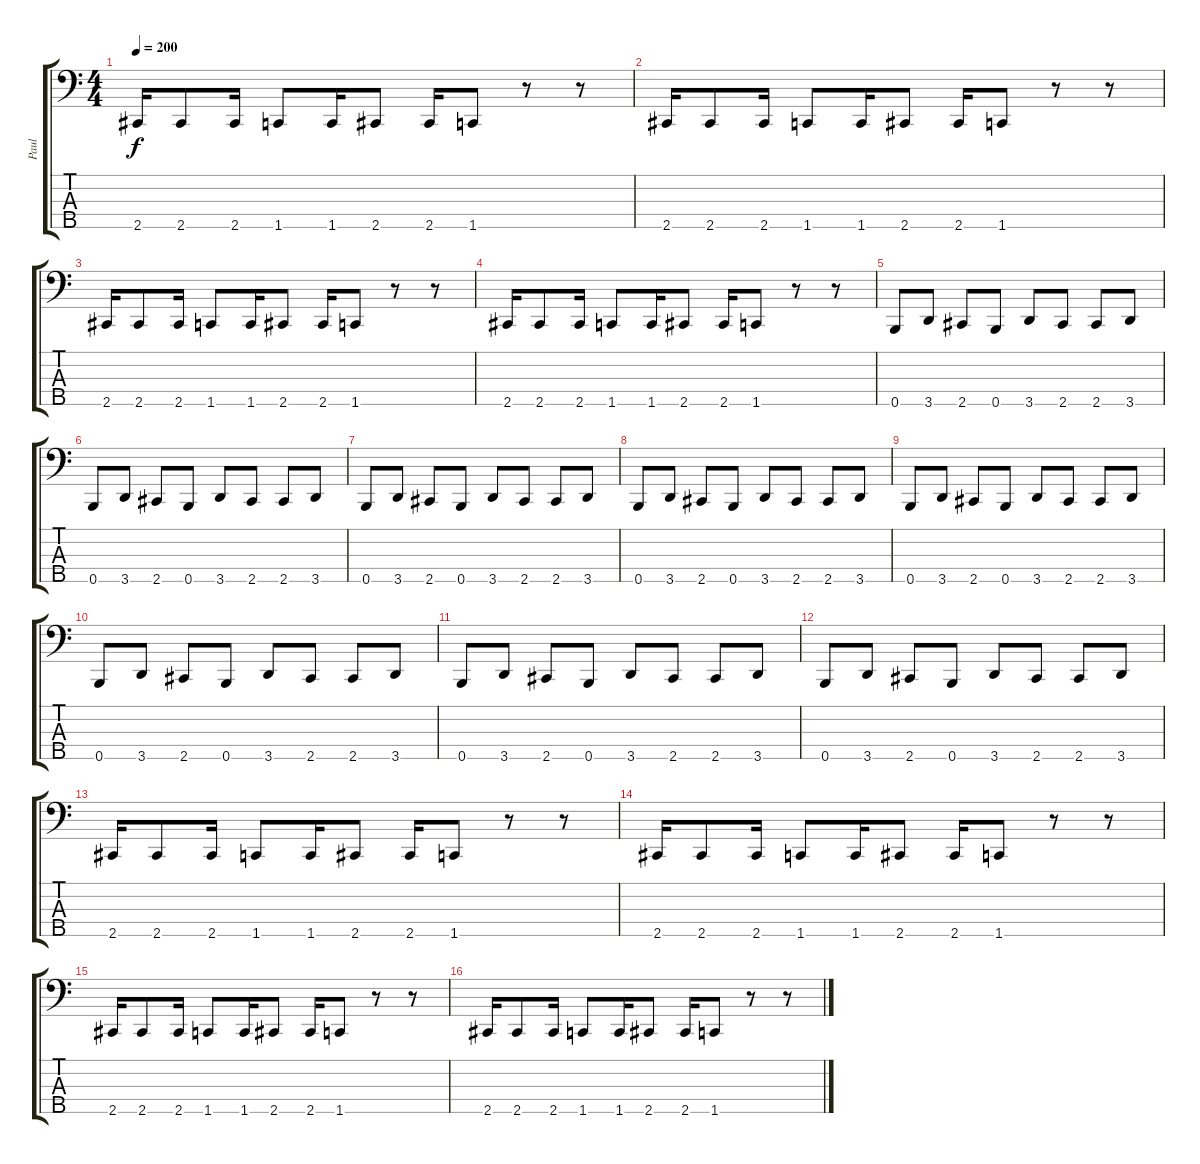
\track ("Paul" "Paul") {instrument electricbasspick}
\staff {score tabs}
\tuning (G2 D2 A1 E1 B0) {hide}
\ts (4 4)
\tempo 200
\clef f4
\ks c
2.5.16{dy f} 2.5.8 2.5.16 1.5.8 1.5.16 2.5.8 2.5.16 1.5.8 r.8 r.8 |
2.5.16 2.5.8 2.5.16 1.5.8 1.5.16 2.5.8 2.5.16 1.5.8 r.8 r.8 |
2.5.16 2.5.8 2.5.16 1.5.8 1.5.16 2.5.8 2.5.16 1.5.8 r.8 r.8 |
2.5.16 2.5.8 2.5.16 1.5.8 1.5.16 2.5.8 2.5.16 1.5.8 r.8 r.8 |
0.5.8 3.5.8 2.5.8 0.5.8 3.5.8 2.5.8 2.5.8 3.5.8 |
0.5.8 3.5.8 2.5.8 0.5.8 3.5.8 2.5.8 2.5.8 3.5.8 |
0.5.8 3.5.8 2.5.8 0.5.8 3.5.8 2.5.8 2.5.8 3.5.8 |
0.5.8 3.5.8 2.5.8 0.5.8 3.5.8 2.5.8 2.5.8 3.5.8 |
0.5.8 3.5.8 2.5.8 0.5.8 3.5.8 2.5.8 2.5.8 3.5.8 |
0.5.8 3.5.8 2.5.8 0.5.8 3.5.8 2.5.8 2.5.8 3.5.8 |
0.5.8 3.5.8 2.5.8 0.5.8 3.5.8 2.5.8 2.5.8 3.5.8 |
0.5.8 3.5.8 2.5.8 0.5.8 3.5.8 2.5.8 2.5.8 3.5.8 |
2.5.16 2.5.8 2.5.16 1.5.8 1.5.16 2.5.8 2.5.16 1.5.8 r.8 r.8 |
2.5.16 2.5.8 2.5.16 1.5.8 1.5.16 2.5.8 2.5.16 1.5.8 r.8 r.8 |
2.5.16 2.5.8 2.5.16 1.5.8 1.5.16 2.5.8 2.5.16 1.5.8 r.8 r.8 |
2.5.16 2.5.8 2.5.16 1.5.8 1.5.16 2.5.8 2.5.16 1.5.8 r.8 r.8
